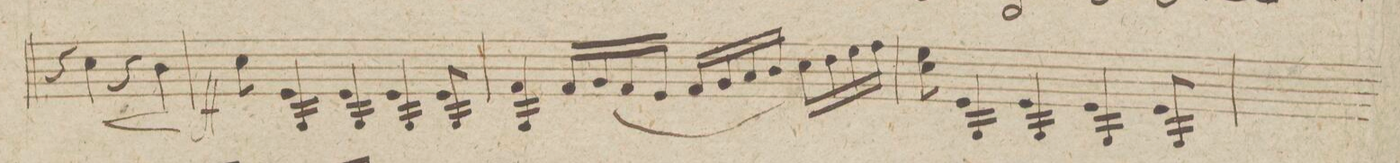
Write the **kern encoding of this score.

**kern	**dynam
*I"Violino 2do	*
*clefG2	*
*k[]	*
*met(c|)	*
*M2/2	*
4r	.
4cc\	<
4r	.
4b\	[
=16	=16
8cc\	ff
4e 4G/	.
4e 4G/	.
4e 4G/	.
8e 8G/	.
=17	=17
4f 4G/	.
16f/LL	.
16g/	.
(<16f/	.
16e/JJ	.
16f/LL	.
16g/	.
16a/	.
16b/JJ	.
16cc\LL)	.
16dd\	.
16ee\	.
16ff\JJ	.
=18	=18
8ee 8cc\	.
4e 4G/	.
4e 4G/	.
4e 4G/	.
8e 8G/	.
=19	=19
*-	*-
